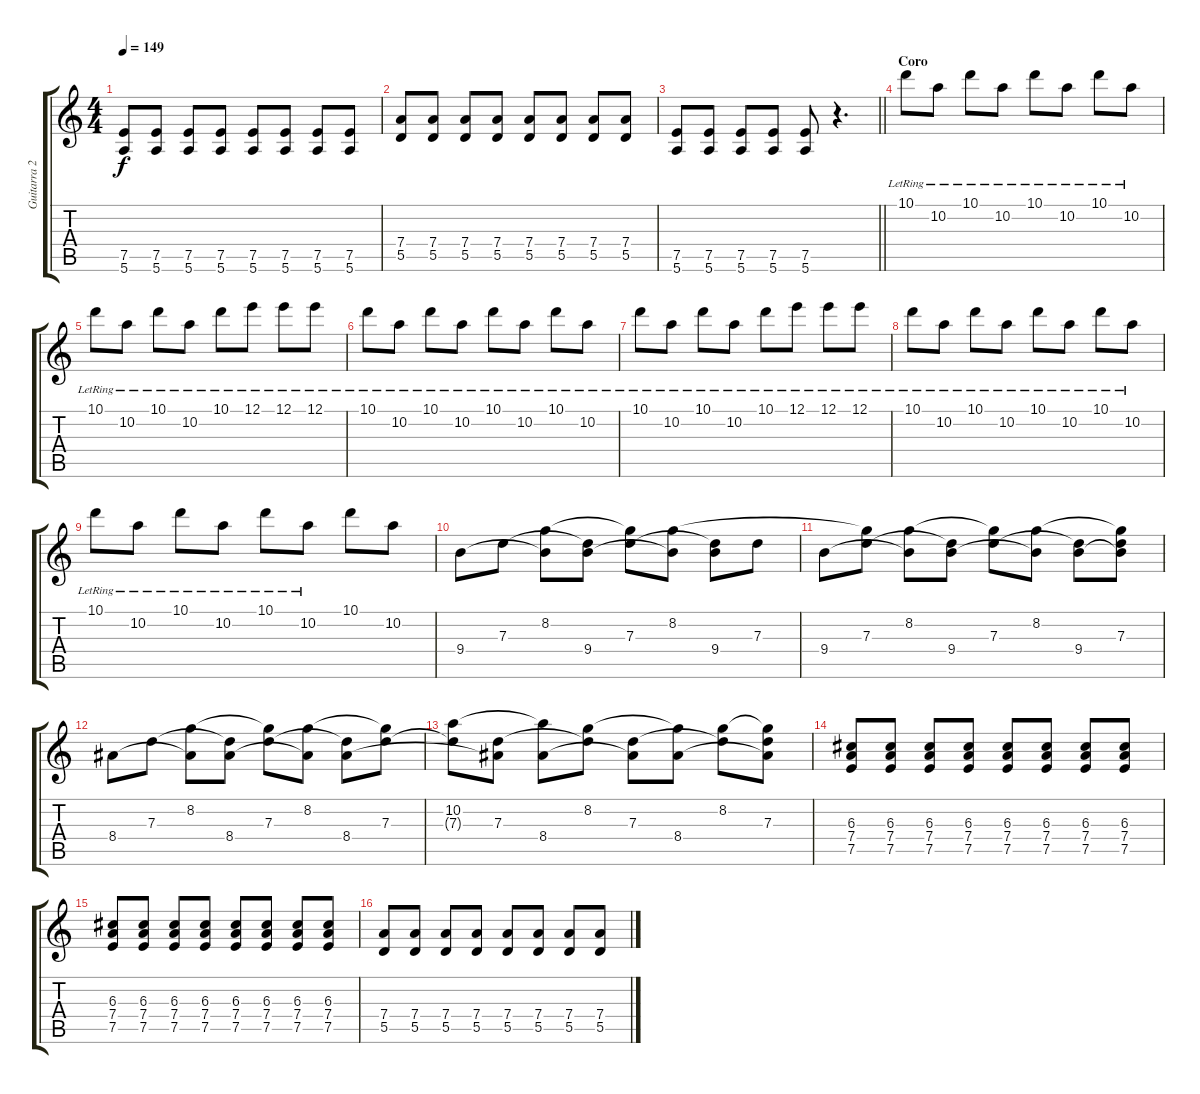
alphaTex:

\track ("Guitarra 2 RSE" "Guitarra 2") {instrument overdrivenguitar}
\staff {score tabs}
\tuning (E4 B3 G3 D3 A2 E2) {hide}
\ts (4 4)
\tempo 149
\clef g2
\ks c
(7.5 5.6).8{dy f} (7.5 5.6).8 (7.5 5.6).8 (7.5 5.6).8 (7.5 5.6).8 (7.5 5.6).8 (7.5 5.6).8 (7.5 5.6).8 |
(7.4 5.5).8 (7.4 5.5).8 (7.4 5.5).8 (7.4 5.5).8 (7.4 5.5).8 (7.4 5.5).8 (7.4 5.5).8 (7.4 5.5).8 |
\barLineRight lightlight
(7.5 5.6).8 (7.5 5.6).8 (7.5 5.6).8 (7.5 5.6).8 (7.5 5.6).8 r.4{d} |
\section ("" "Coro")
10.1{lr}.8{instrument overdrivenguitar} 10.2{lr}.8 10.1{lr}.8 10.2{lr}.8 10.1{lr}.8 10.2{lr}.8 10.1{lr}.8 10.2{lr}.8 |
10.1{lr}.8 10.2{lr}.8 10.1{lr}.8 10.2{lr}.8 10.1{lr}.8 12.1{lr}.8 12.1{lr}.8 12.1{lr}.8 |
10.1{lr}.8 10.2{lr}.8 10.1{lr}.8 10.2{lr}.8 10.1{lr}.8 10.2{lr}.8 10.1{lr}.8 10.2{lr}.8 |
10.1{lr}.8 10.2{lr}.8 10.1{lr}.8 10.2{lr}.8 10.1{lr}.8 12.1{lr}.8 12.1{lr}.8 12.1{lr}.8 |
10.1{lr}.8 10.2{lr}.8 10.1{lr}.8 10.2{lr}.8 10.1{lr}.8 10.2{lr}.8 10.1{lr}.8 10.2{lr}.8 |
10.1{lr}.8 10.2{lr}.8 10.1{lr}.8 10.2{lr}.8 10.1{lr}.8 10.2{lr}.8 10.1.8 10.2.8 |
9.4.8{instrument electricguitarjazz} 7.3.8 (8.2 9.4{t}).8 (7.3{t} 9.4).8 (8.2{t} 7.3).8 (8.2 9.4{t}).8 (7.3{t} 9.4).8 7.3.8 |
9.4.8 (8.2{t} 7.3).8 (8.2 9.4{t}).8 (7.3{t} 9.4).8 (8.2{t} 7.3).8 (8.2 9.4{t}).8 (7.3{t} 9.4).8 (8.2{t} 7.3 9.4{t}).8 |
8.4.8 7.3.8 (8.2 8.4{t}).8 (7.3{t} 8.4).8 (8.2{t} 7.3).8 (8.2 8.4{t}).8 (7.3{t} 8.4).8 (8.2{t} 7.3).8 |
(10.2 7.3{t}).8 (7.3 8.4{t}).8 (10.2{t} 8.4).8 (8.2 7.3{t}).8 (7.3 8.4{t}).8 (8.2{t} 8.4).8 (8.2 7.3{t}).8 (8.2{t} 7.3 8.4{t}).8 |
(6.3 7.4 7.5).8 (6.3 7.4 7.5).8 (6.3 7.4 7.5).8 (6.3 7.4 7.5).8 (6.3 7.4 7.5).8 (6.3 7.4 7.5).8 (6.3 7.4 7.5).8 (6.3 7.4 7.5).8 |
(6.3 7.4 7.5).8 (6.3 7.4 7.5).8 (6.3 7.4 7.5).8 (6.3 7.4 7.5).8 (6.3 7.4 7.5).8 (6.3 7.4 7.5).8 (6.3 7.4 7.5).8 (6.3 7.4 7.5).8 |
(7.4 5.5).8 (7.4 5.5).8 (7.4 5.5).8 (7.4 5.5).8 (7.4 5.5).8 (7.4 5.5).8 (7.4 5.5).8 (7.4 5.5).8
